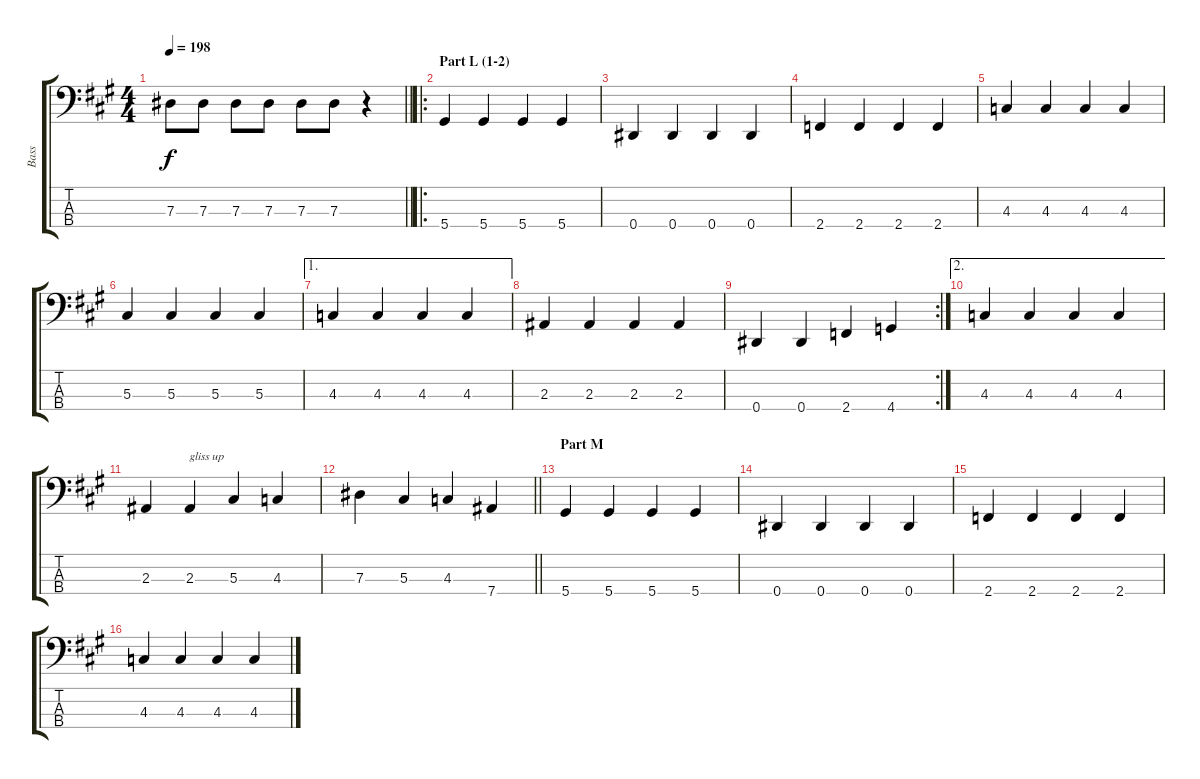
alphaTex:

\track ("Bass" "Bass") {instrument electricbasspick}
\staff {score tabs}
\tuning (Gb2 Db2 Ab1 Eb1) {hide}
\ts (4 4)
\tempo 198
\clef f4
\barLineRight lightlight
\ks a
7.3.8{dy f} 7.3.8 7.3.8 7.3.8 7.3.8 7.3.8 r.4 |
\ro
\section ("" "Part L (1-2)")
5.4.4 5.4.4 5.4.4 5.4.4 |
0.4.4 0.4.4 0.4.4 0.4.4 |
2.4.4 2.4.4 2.4.4 2.4.4 |
4.3.4 4.3.4 4.3.4 4.3.4 |
5.3.4 5.3.4 5.3.4 5.3.4 |
\ae 1
4.3.4 4.3.4 4.3.4 4.3.4 |
2.3.4 2.3.4 2.3.4 2.3.4 |
\rc 2
0.4.4 0.4.4 2.4.4 4.4.4 |
\ae 2
4.3.4 4.3.4 4.3.4 4.3.4 |
2.3.4 2.3.4{txt "gliss up"} 5.3.4 4.3.4 |
\barLineRight lightlight
7.3.4 5.3.4 4.3.4 7.4.4 |
\section ("" "Part M")
5.4.4 5.4.4 5.4.4 5.4.4 |
0.4.4 0.4.4 0.4.4 0.4.4 |
2.4.4 2.4.4 2.4.4 2.4.4 |
4.3.4 4.3.4 4.3.4 4.3.4
